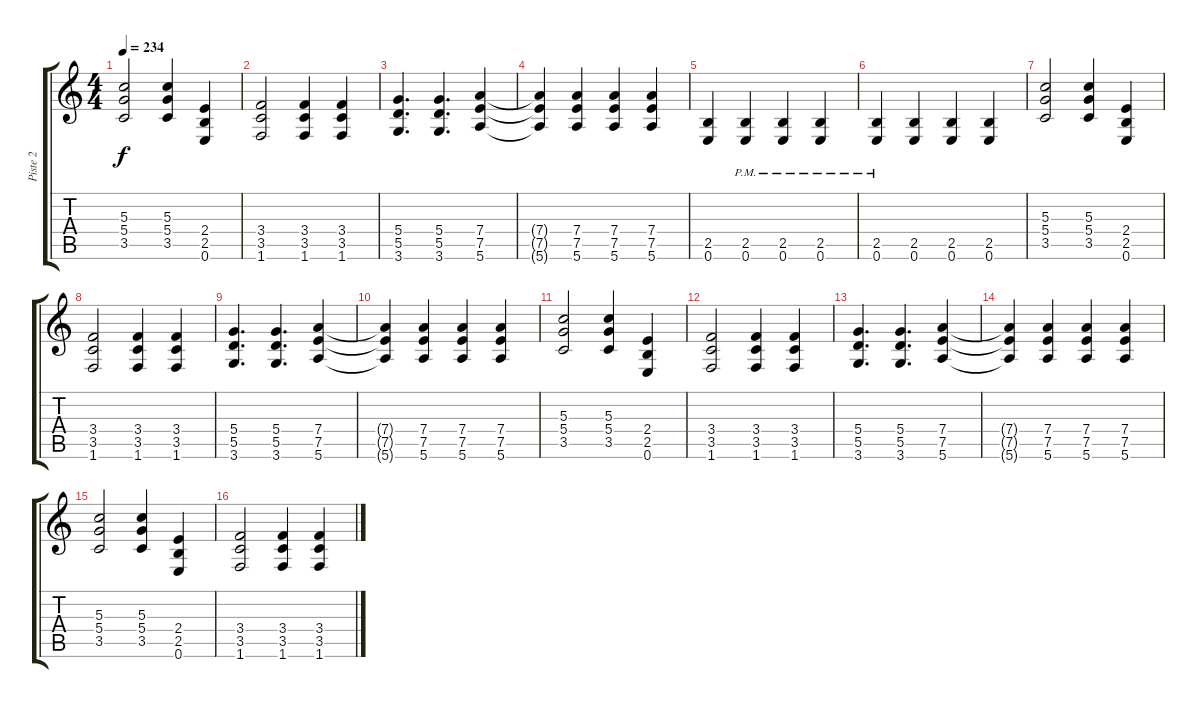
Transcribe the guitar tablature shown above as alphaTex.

\track ("Piste 2" "Piste 2") {instrument distortionguitar}
\staff {score tabs}
\tuning (E4 B3 G3 D3 A2 E2) {hide}
\ts (4 4)
\tempo 234
\clef g2
\ks c
(5.3 5.4 3.5).2{dy f} (5.3 5.4 3.5).4 (2.4 2.5 0.6).4 |
(3.4 3.5 1.6).2 (3.4 3.5 1.6).4 (3.4 3.5 1.6).4 |
(5.4 5.5 3.6).4{d} (5.4 5.5 3.6).4{d} (7.4 7.5 5.6).4 |
(7.4{t} 7.5{t} 5.6{t}).4 (7.4 7.5 5.6).4 (7.4 7.5 5.6).4 (7.4 7.5 5.6).4 |
(2.5 0.6).4 (2.5{pm} 0.6{pm}).4 (2.5{pm} 0.6{pm}).4 (2.5{pm} 0.6{pm}).4 |
(2.5{pm} 0.6{pm}).4 (2.5 0.6).4 (2.5 0.6).4 (2.5 0.6).4 |
(5.3 5.4 3.5).2 (5.3 5.4 3.5).4 (2.4 2.5 0.6).4 |
(3.4 3.5 1.6).2 (3.4 3.5 1.6).4 (3.4 3.5 1.6).4 |
(5.4 5.5 3.6).4{d} (5.4 5.5 3.6).4{d} (7.4 7.5 5.6).4 |
(7.4{t} 7.5{t} 5.6{t}).4 (7.4 7.5 5.6).4 (7.4 7.5 5.6).4 (7.4 7.5 5.6).4 |
(5.3 5.4 3.5).2 (5.3 5.4 3.5).4 (2.4 2.5 0.6).4 |
(3.4 3.5 1.6).2 (3.4 3.5 1.6).4 (3.4 3.5 1.6).4 |
(5.4 5.5 3.6).4{d} (5.4 5.5 3.6).4{d} (7.4 7.5 5.6).4 |
(7.4{t} 7.5{t} 5.6{t}).4 (7.4 7.5 5.6).4 (7.4 7.5 5.6).4 (7.4 7.5 5.6).4 |
(5.3 5.4 3.5).2 (5.3 5.4 3.5).4 (2.4 2.5 0.6).4 |
(3.4 3.5 1.6).2 (3.4 3.5 1.6).4 (3.4 3.5 1.6).4
